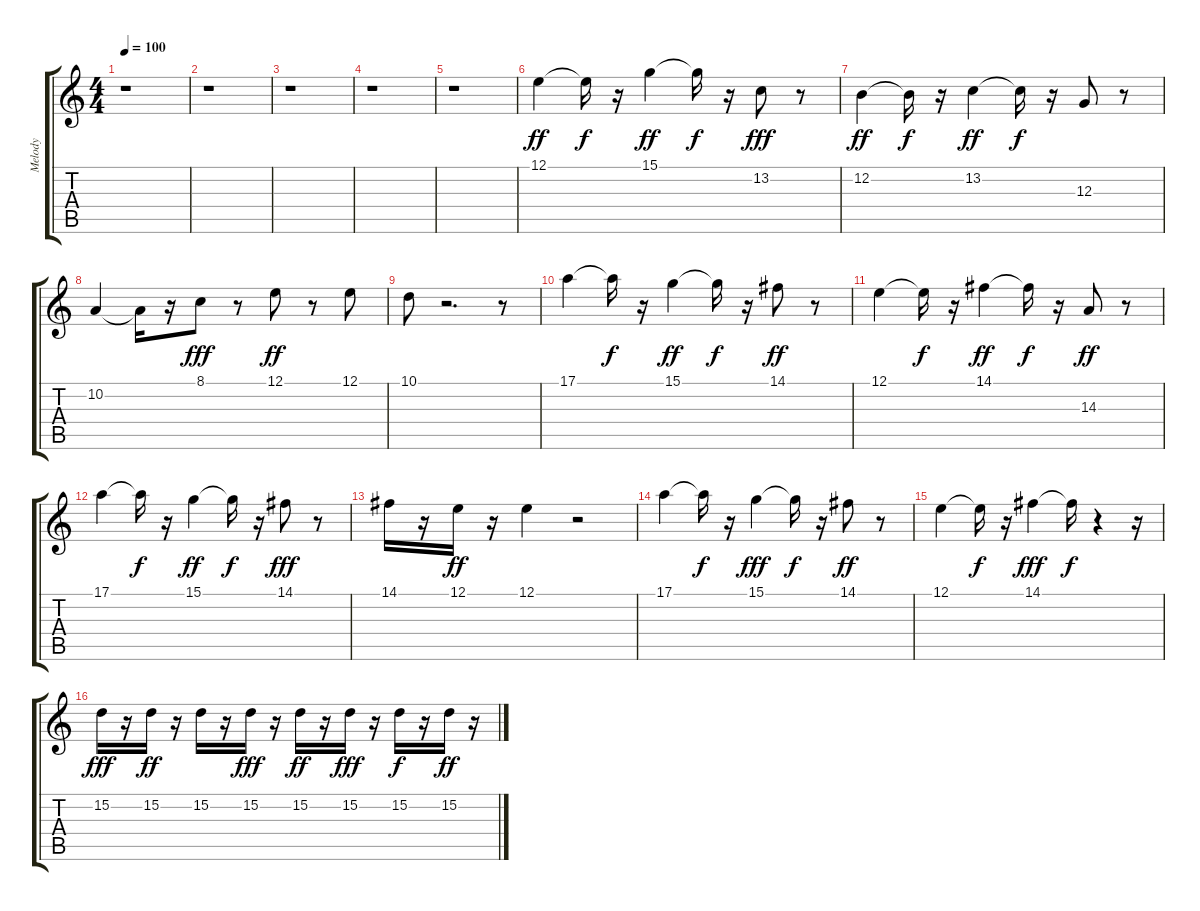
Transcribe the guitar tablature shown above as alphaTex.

\track ("Melody" "Melody") {instrument ocarina}
\staff {score tabs}
\tuning (E4 B3 G3 D3 A2 E2) {hide}
\ts (4 4)
\tempo 100
\clef g2
\ks c
r.1{dy f} |
r.1 |
r.1 |
r.1 |
r.1 |
12.1.4{dy ff} 12.1{t}.16{dy f} r.16 15.1.4{dy ff} 15.1{t}.16{dy f} r.16 13.2.8{dy fff} r.8 |
12.2.4{dy ff} 12.2{t}.16{dy f} r.16 13.2.4{dy ff} 13.2{t}.16{dy f} r.16 12.3.8 r.8 |
10.2.4 10.2{t}.16 r.16 8.1.8{dy fff} r.8 12.1.8{dy ff} r.8 12.1.8 |
10.1.8 r.2{d} r.8 |
17.1.4 17.1{t}.16{dy f} r.16 15.1.4{dy ff} 15.1{t}.16{dy f} r.16 14.1.8{dy ff} r.8 |
12.1.4 12.1{t}.16{dy f} r.16 14.1.4{dy ff} 14.1{t}.16{dy f} r.16 14.3.8{dy ff} r.8 |
17.1.4 17.1{t}.16{dy f} r.16 15.1.4{dy ff} 15.1{t}.16{dy f} r.16 14.1.8{dy fff} r.8 |
14.1.16 r.16 12.1.16{dy ff} r.16 12.1.4 r.2 |
17.1.4 17.1{t}.16{dy f} r.16 15.1.4{dy fff} 15.1{t}.16{dy f} r.16 14.1.8{dy ff} r.8 |
12.1.4 12.1{t}.16{dy f} r.16 14.1.4{dy fff} 14.1{t}.16{dy f} r.4 r.16 |
15.2.16{dy fff} r.16 15.2.16{dy ff} r.16 15.2.16 r.16 15.2.16{dy fff} r.16 15.2.16{dy ff} r.16 15.2.16{dy fff} r.16 15.2.16{dy f} r.16 15.2.16{dy ff} r.16
